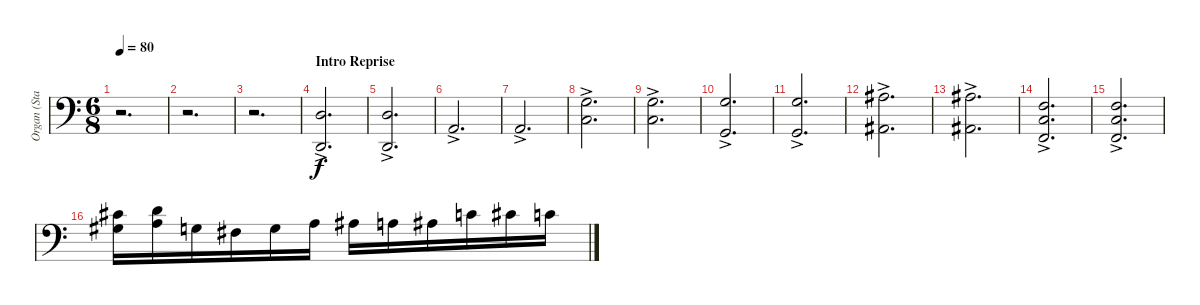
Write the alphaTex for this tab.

\track ("Organ (Staff 2)" "Organ (Sta") {instrument rockorgan}
\staff {score}
\tuning (E4 B3 G3 D3 A2 E2 B1) {hide}
\ts (6 8)
\tempo 80
\clef f4
\ks c
r.2{d dy f} |
r.2{d} |
r.2{d} |
\section ("" "Intro Reprise")
(0.4 3.7{ac}).2{d} |
(0.4 3.7{ac}).2{d} |
0.5{ac}.2{d} |
0.5{ac}.2{d} |
(0.3 3.5{ac}).2{d} |
(0.3 3.5{ac}).2{d} |
(0.3 3.6{ac}).2{d} |
(0.3 3.6{ac}).2{d} |
(3.3 1.5{ac}).2{d} |
(3.3 1.5{ac}).2{d} |
(3.4 3.5 1.6{ac}).2{d} |
(3.4 3.5 1.6{ac}).2{d} |
(2.2 1.3).16 (3.2 2.3).16 0.3.16 4.4.16 0.3.16 2.3.16 3.3.16 2.3.16 3.3.16 1.2.16 2.2.16 1.2.16
